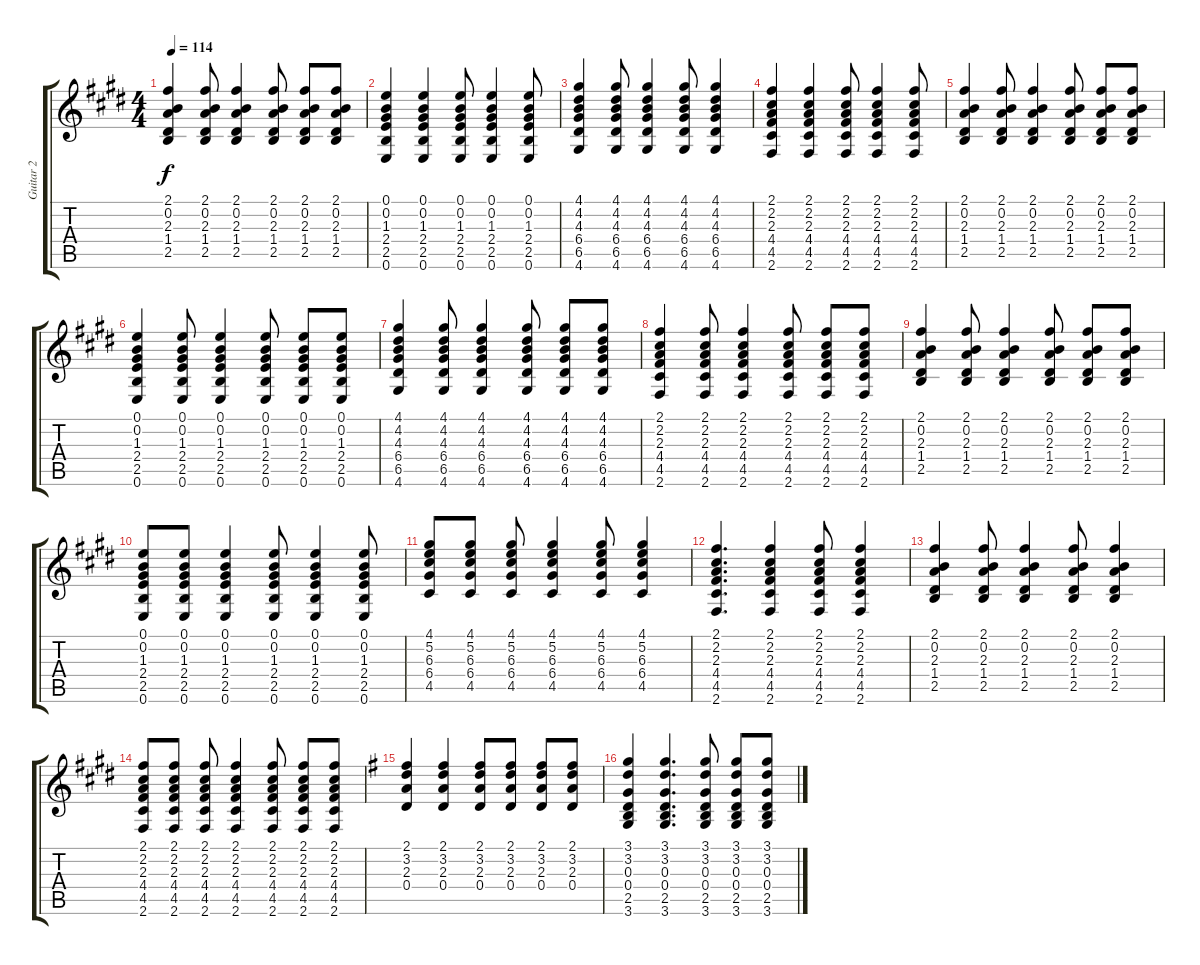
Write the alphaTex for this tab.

\track ("Guitar 2" "Guitar 2") {instrument acousticguitarsteel}
\staff {score tabs}
\tuning (E4 B3 G3 D3 A2 E2) {hide}
\ts (4 4)
\tempo 114
\clef g2
\ks e
(2.1 0.2 2.3 1.4 2.5).4{dy f} (2.1 0.2 2.3 1.4 2.5).8 (2.1 0.2 2.3 1.4 2.5).4 (2.1 0.2 2.3 1.4 2.5).8 (2.1 0.2 2.3 1.4 2.5).8 (2.1 0.2 2.3 1.4 2.5).8 |
(0.1 0.2 1.3 2.4 2.5 0.6).4 (0.1 0.2 1.3 2.4 2.5 0.6).4 (0.1 0.2 1.3 2.4 2.5 0.6).8 (0.1 0.2 1.3 2.4 2.5 0.6).4 (0.1 0.2 1.3 2.4 2.5 0.6).8 |
(4.1 4.2 4.3 6.4 6.5 4.6).4 (4.1 4.2 4.3 6.4 6.5 4.6).8 (4.1 4.2 4.3 6.4 6.5 4.6).4 (4.1 4.2 4.3 6.4 6.5 4.6).8 (4.1 4.2 4.3 6.4 6.5 4.6).4 |
(2.1 2.2 2.3 4.4 4.5 2.6).4 (2.1 2.2 2.3 4.4 4.5 2.6).4 (2.1 2.2 2.3 4.4 4.5 2.6).8 (2.1 2.2 2.3 4.4 4.5 2.6).4 (2.1 2.2 2.3 4.4 4.5 2.6).8 |
(2.1 0.2 2.3 1.4 2.5).4 (2.1 0.2 2.3 1.4 2.5).8 (2.1 0.2 2.3 1.4 2.5).4 (2.1 0.2 2.3 1.4 2.5).8 (2.1 0.2 2.3 1.4 2.5).8 (2.1 0.2 2.3 1.4 2.5).8 |
(0.1 0.2 1.3 2.4 2.5 0.6).4 (0.1 0.2 1.3 2.4 2.5 0.6).8 (0.1 0.2 1.3 2.4 2.5 0.6).4 (0.1 0.2 1.3 2.4 2.5 0.6).8 (0.1 0.2 1.3 2.4 2.5 0.6).8 (0.1 0.2 1.3 2.4 2.5 0.6).8 |
(4.1 4.2 4.3 6.4 6.5 4.6).4 (4.1 4.2 4.3 6.4 6.5 4.6).8 (4.1 4.2 4.3 6.4 6.5 4.6).4 (4.1 4.2 4.3 6.4 6.5 4.6).8 (4.1 4.2 4.3 6.4 6.5 4.6).8 (4.1 4.2 4.3 6.4 6.5 4.6).8 |
(2.1 2.2 2.3 4.4 4.5 2.6).4 (2.1 2.2 2.3 4.4 4.5 2.6).8 (2.1 2.2 2.3 4.4 4.5 2.6).4 (2.1 2.2 2.3 4.4 4.5 2.6).8 (2.1 2.2 2.3 4.4 4.5 2.6).8 (2.1 2.2 2.3 4.4 4.5 2.6).8 |
(2.1 0.2 2.3 1.4 2.5).4 (2.1 0.2 2.3 1.4 2.5).8 (2.1 0.2 2.3 1.4 2.5).4 (2.1 0.2 2.3 1.4 2.5).8 (2.1 0.2 2.3 1.4 2.5).8 (2.1 0.2 2.3 1.4 2.5).8 |
(0.1 0.2 1.3 2.4 2.5 0.6).8 (0.1 0.2 1.3 2.4 2.5 0.6).8 (0.1 0.2 1.3 2.4 2.5 0.6).4 (0.1 0.2 1.3 2.4 2.5 0.6).8 (0.1 0.2 1.3 2.4 2.5 0.6).4 (0.1 0.2 1.3 2.4 2.5 0.6).8 |
(4.1 5.2 6.3 6.4 4.5).8 (4.1 5.2 6.3 6.4 4.5).8 (4.1 5.2 6.3 6.4 4.5).8 (4.1 5.2 6.3 6.4 4.5).4 (4.1 5.2 6.3 6.4 4.5).8 (4.1 5.2 6.3 6.4 4.5).4 |
(2.1 2.2 2.3 4.4 4.5 2.6).4{d} (2.1 2.2 2.3 4.4 4.5 2.6).4 (2.1 2.2 2.3 4.4 4.5 2.6).8 (2.1 2.2 2.3 4.4 4.5 2.6).4 |
(2.1 0.2 2.3 1.4 2.5).4 (2.1 0.2 2.3 1.4 2.5).8 (2.1 0.2 2.3 1.4 2.5).4 (2.1 0.2 2.3 1.4 2.5).8 (2.1 0.2 2.3 1.4 2.5).4 |
(2.1 2.2 2.3 4.4 4.5 2.6).8 (2.1 2.2 2.3 4.4 4.5 2.6).8 (2.1 2.2 2.3 4.4 4.5 2.6).8 (2.1 2.2 2.3 4.4 4.5 2.6).4 (2.1 2.2 2.3 4.4 4.5 2.6).8 (2.1 2.2 2.3 4.4 4.5 2.6).8 (2.1 2.2 2.3 4.4 4.5 2.6).8 |
\ks g
(2.1 3.2 2.3 0.4).4 (2.1 3.2 2.3 0.4).4 (2.1 3.2 2.3 0.4).8 (2.1 3.2 2.3 0.4).8 (2.1 3.2 2.3 0.4).8 (2.1 3.2 2.3 0.4).8 |
(3.1 3.2 0.3 0.4 2.5 3.6).4 (3.1 3.2 0.3 0.4 2.5 3.6).4{d} (3.1 3.2 0.3 0.4 2.5 3.6).8 (3.1 3.2 0.3 0.4 2.5 3.6).8 (3.1 3.2 0.3 0.4 2.5 3.6).8
